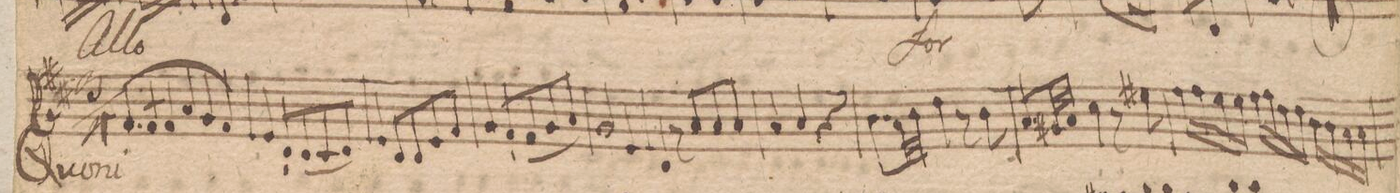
**kern	**dynam
*I"Violino Secundo	*
*clefG2	*
*k[f#]	*
*M2/4	*
*k[f#c#]	*
*M3/4	*
8.f#/L	.
16f#/K	.
8f#/	.
8a/	.
8g/	.
8f#/J	.
=152	=152
4e/	.
8d'/L	.
(8d/	.
8c#/	.
8d/J)	.
=153	=153
4e/	.
8d/L	.
8d/	.
8e/	.
8f#/J	.
=154	=154
4g/	.
8f#'/L	.
(8f#/	.
8g/	.
8a/J)	.
=155	=155
2g/	.
4e/	.
=156	=156
4d/	.
8r	.
*Xtremolo	*
8a/L	.
8a/	.
8a/J	.
=157	=157
4a/	.
4a/	.
4r	.
=158	=158
8.b\L	.
32a\LL	.
32b\JJJ	.
4dd\	.
8r	.
8b\	.
=159	=159
8.a/L	.
32g#X/LL	.
32a/JJJ	.
4cc#\	.
8r	.
8ee#X\	.
=160	=160
16ff#\LL	.
16ff#\	.
16ee\	.
16ee\JJ	.
16ff#\LL	.
16ff#\	.
16dd\	.
16dd\JJ	.
16b\LL	.
16b\	.
16a/	.
16a/JJ	.
=161	=161
*-	*-
